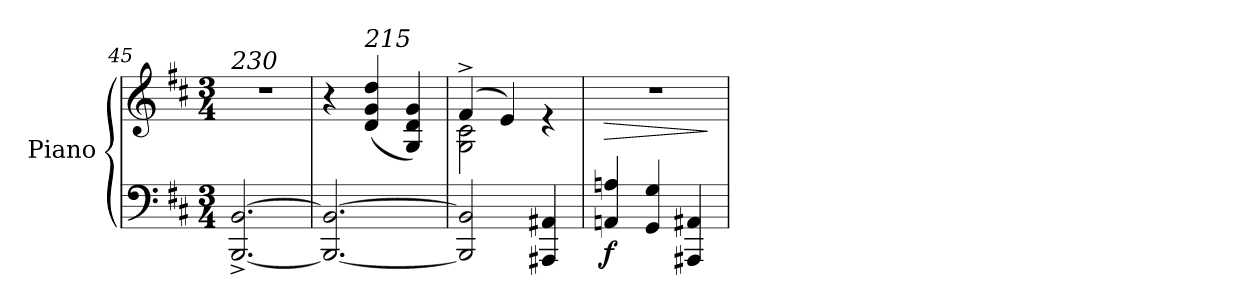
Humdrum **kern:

**kern	**kern	**dynam
*part1	*part1	*part1
*staff2	*staff1	*staff1/2
*I"Piano	*	*
*I'Pno	*	*
!!LO:LB:g=z
*clefF4	*clefG2	*
*k[f#c#]	*k[f#c#]	*
*M3/4	*M3/4	*
=45	=45	=45
!	!LO:TX:a:i:t=230	!
[2.BBB/^ [2.BB/^	2.r	.
=46	=46	=46
2.BBB/_ 2.BB/_	4r	.
!	!LO:TX:a:i:t=215	!
.	(>4d/ 4g/ 4dd/	.
.	4G/ 4d/ 4g/)	.
=47	=47	=47
*	*^	*
2BBB/] 2BB/]	(4f#^/	2G\ 2c#\	.
.	4e/)	.	.
4AAA#X/ 4AA#X/	4re	4ryy	.
=48	=48	=48	=48
!	!	!	!LO:HP:b
!	!	!	!LO:DY:n=1:b=2
*	*v	*v	*
4AAn/ 4An/	2.r	> f
4GG/ 4G/	.	.
4AAA#X/ 4AA#X/	.	.
.	.	]
=	=	=
*-	*-	*-
